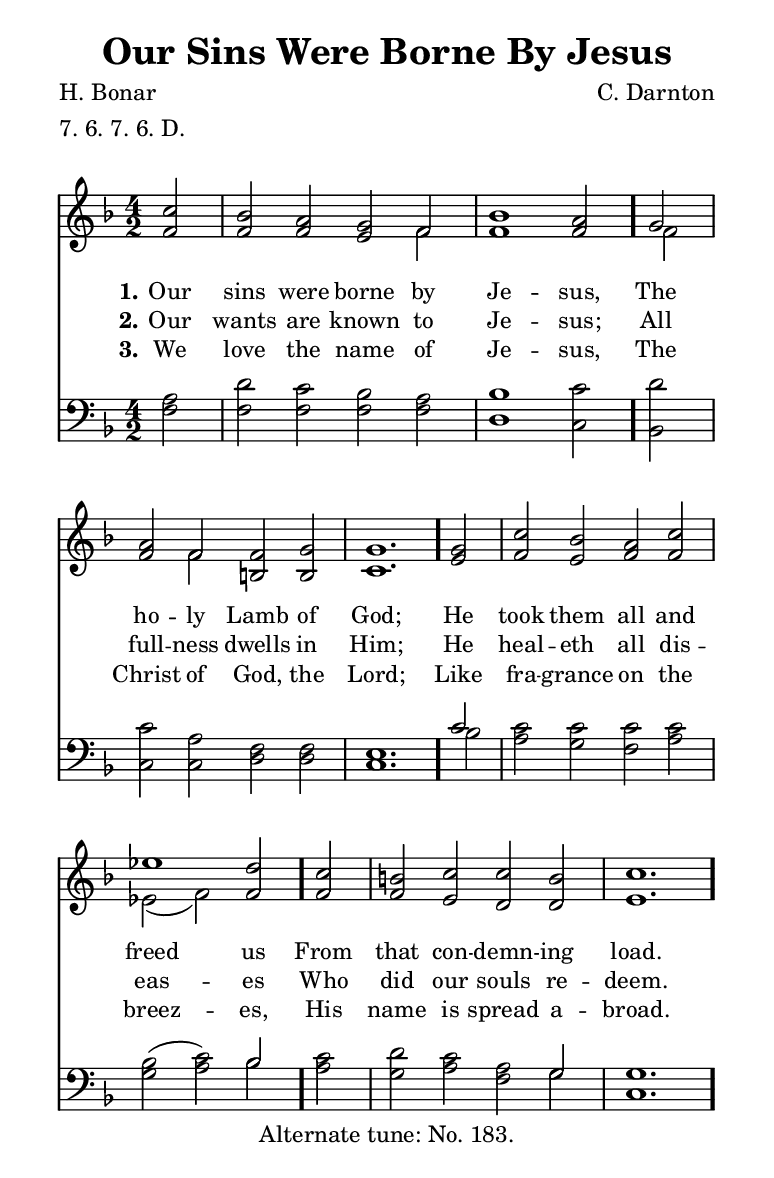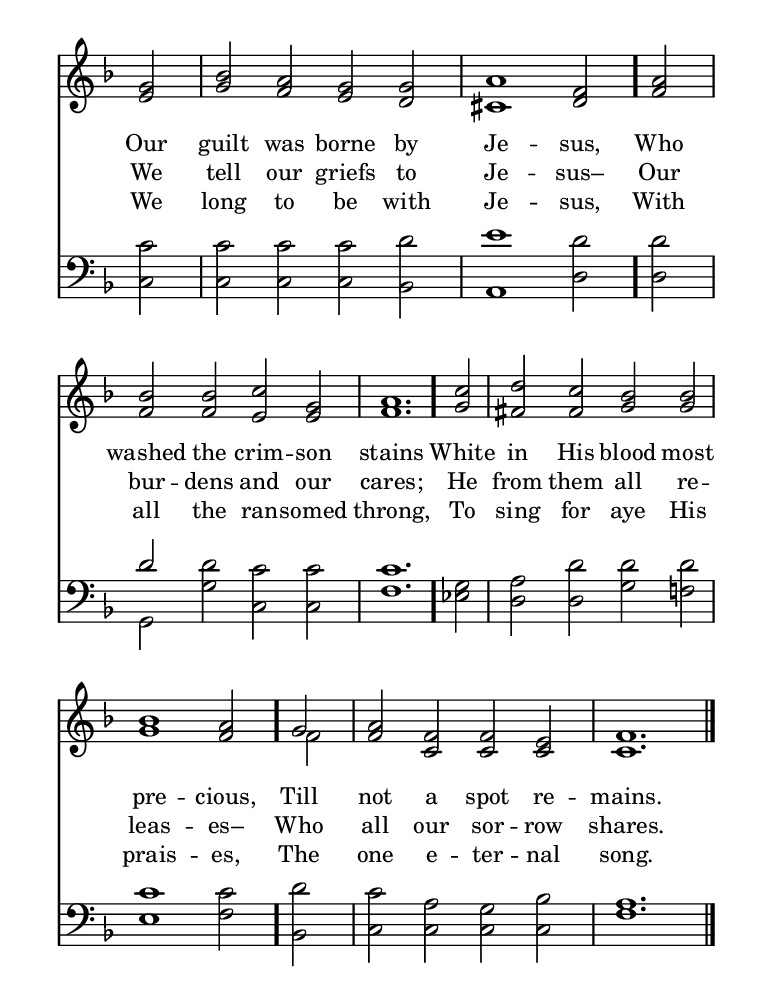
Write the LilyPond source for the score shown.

\include "common/global.ily"
\paper {
  \include "common/paper.ily"
  oddFooterMarkup = \markup { \fill-line { \on-the-fly \first-page "Alternate tune: No. 183." } }
}

\header{
  hymnnumber = "189"
  title = "Our Sins Were Borne By Jesus"
  tunename = "Bridlington"
  meter = "7. 6. 7. 6. D."
  poet = "H. Bonar"
  composer = "C. Darnton"
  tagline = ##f
}

global = {
  \include "common/overrides.ily"
  \override Staff.TimeSignature.style = #'numbered
  \time 4/2
  \override Score.MetronomeMark.transparent = ##t % hide all fermata changes too
  \tempo 2=90
  \key f \major
  \partial 2
  \autoBeamOff
}

notesSoprano = {
\global
\relative c'' {

  c2 | bes a g f | bes1 a2
  g2 | a f f g | g1. \eogbreak
  g2 | c bes a c | ees1 d2
  c2 | b c c b | c1. \eogbreak
  g2 | bes a g g | a1 f2
  a2 | bes bes c g | a1. \eogbreak
  c2 | d c bes bes | bes1 a2
  g2 | a f f e | f1.

  \bar "|."

}
}

notesAlto = {
\global
\relative e' {

  f2 | f f e f | f1 f2
  f2 | f f b, b | c1.
  e2 | f e f f | ees( f) f
  f2 | f e d d | e1.
  e2 | g f e d | cis1 d2
  f2 | f f e e | f1.
  g2 | fis fis g g | g1 f2
  f2 | f c c c | c1.

}
}

notesTenor = {
\global
\relative a {

  a2 | d c bes a | bes1 c2
  d2 | c a f f | e1.
  c'2 | c c c c | bes( c) bes
  c2 | d c a g | g1.
  c2 | c c c d | e1 d2
  d2 | d d c c | c1.
  g2 | a d d d | c1 c2
  d2 | c a g bes | a1.

}
}

notesBass = {
\global
\relative f {

  f2 f f f f | d1 c2
  bes2 | c c d d | c1.
  bes'2 | a g f a | g( a) bes
  a2 | g a f g | c,1.
  c2 | c c c bes | a1 d2
  d2 | g, g' c, c | f1.
  ees2 | d d g f! | e1 f2 % why `!` ?
  bes,2 | c c c c | f1.

}
}

wordsA = \lyricmode {
\set stanza = "1."

Our sins were borne by Je -- sus, \bar "."
The ho -- ly Lamb of God; \bar "."
He took them all and freed us \bar "."
From that con -- demn -- ing load. \bar "."
Our guilt was borne by Je -- sus, \bar "."
Who washed the crim -- son stains \bar "."
White in His blood most pre -- cious, \bar "."
Till not a spot re -- mains. \bar "."

}

wordsB = \lyricmode {
\set stanza = "2."

Our wants are known to Je -- sus;
All full -- ness dwells in Him;
He heal -- eth all dis -- eas -- es
Who did our souls re -- deem.
We tell our griefs to Je -- sus–
Our bur -- dens and our cares;
He from them all re -- leas -- es–
Who all our sor -- row shares.

}

wordsC = \lyricmode {
\set stanza = "3."

We love the name of Je -- sus,
The Christ of God, the Lord;
Like fra -- grance on the breez -- es,
His name is spread a -- broad.
We long to be with Je -- sus,
With all the ran -- somed throng,
To sing for aye His prais -- es,
The one e -- ter -- nal song.

}

\score {
  \context ChoirStaff <<
    \context Staff = upper <<
      \set Staff.autoBeaming = ##f
      \set ChoirStaff.systemStartDelimiter = #'SystemStartBar
      \set ChoirStaff.printPartCombineTexts = ##f
      \partcombine #'(2 . 9) \notesSoprano \notesAlto
      \context NullVoice = sopranos { \voiceOne << \notesSoprano >> }
      \context NullVoice = altos { \voiceTwo << \notesAlto >> }
      \context Lyrics = one   \lyricsto sopranos \wordsA
      \context Lyrics = two   \lyricsto sopranos \wordsB
      \context Lyrics = three \lyricsto sopranos \wordsC
    >>
    \context Staff = men <<
      \set Staff.autoBeaming = ##f
      \clef bass
      \set ChoirStaff.printPartCombineTexts = ##f
      \partcombine #'(2 . 9) \notesTenor \notesBass
      \context NullVoice = tenors { \voiceOne << \notesTenor >> }
      \context NullVoice = basses { \voiceTwo << \notesBass >> }
    >>
  >>
  \layout {
    \include "common/layout.ily"
  }
  \midi{
    \include "common/midi.ily"
  }
}

\version "2.19.49"  % necessary for upgrading to future LilyPond versions.

% vi:set et ts=2 sw=2 ai nocindent syntax=lilypond:
